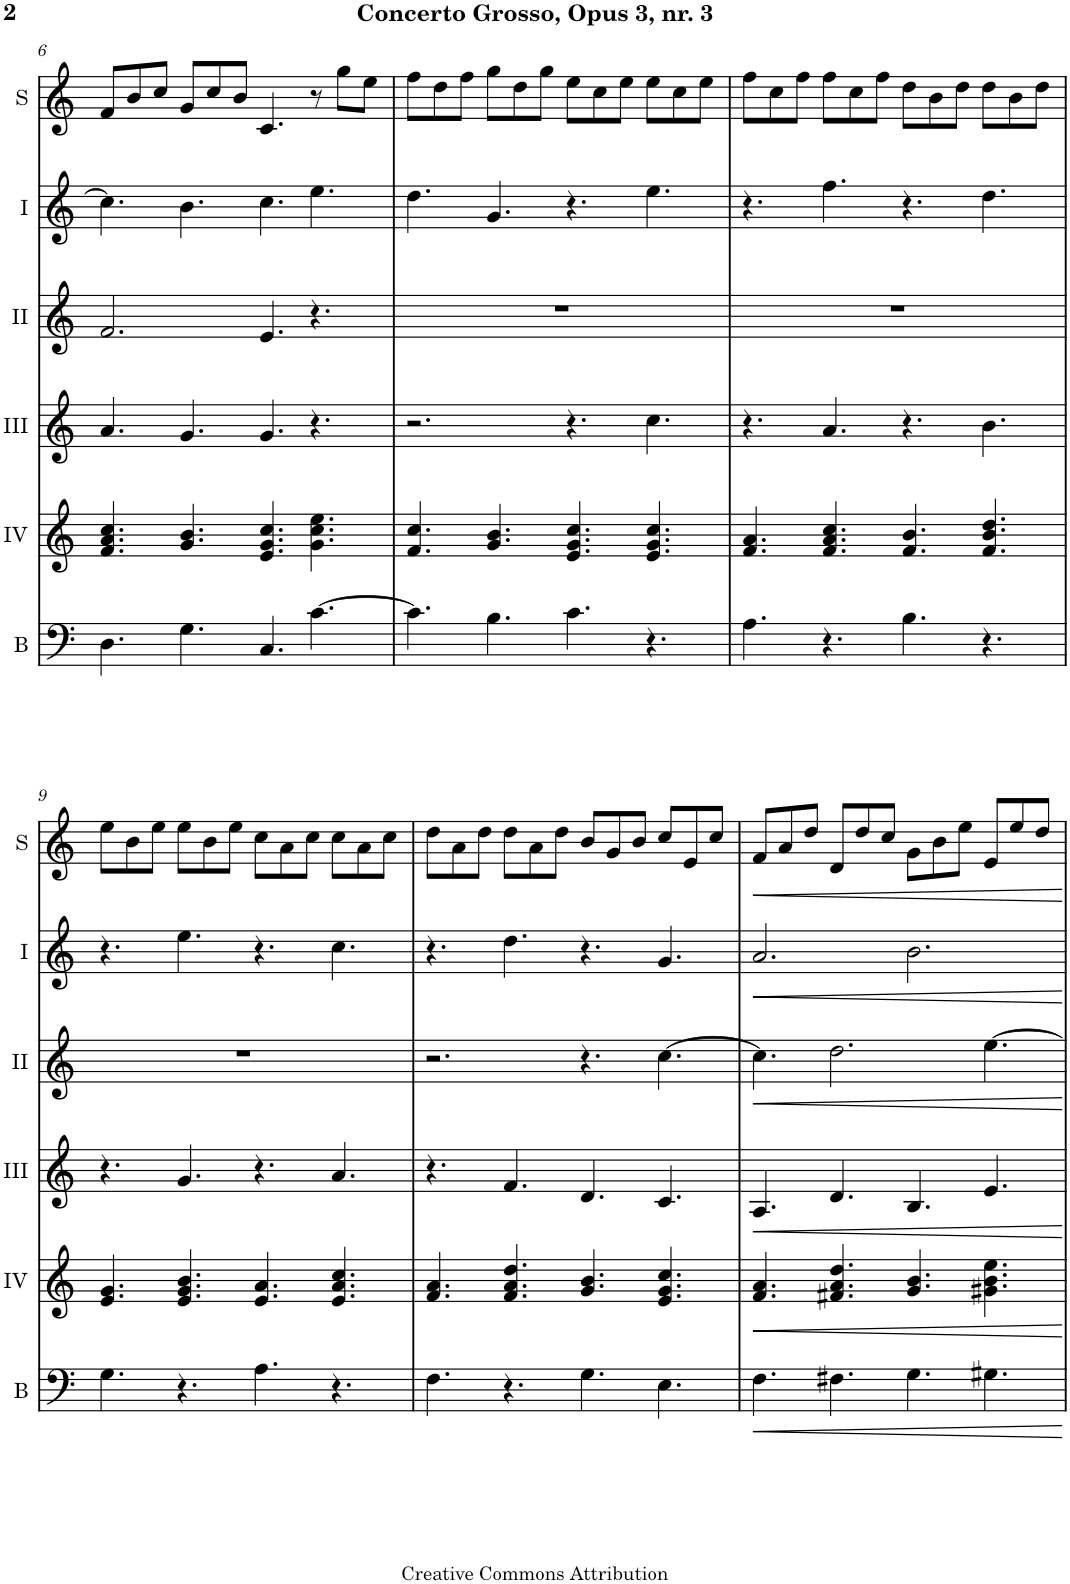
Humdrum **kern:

**kern	**kern	**kern	**kern	**kern	**kern
*part6	*part5	*part4	*part3	*part2	*part1
*staff6	*staff5	*staff4	*staff3	*staff2	*staff1
*I"Bass	*I"Acc. 4	*I"Acc. 3	*I"Acc. 2	*I"Acc. 1	*I"Solo
*I'B	*	*	*	*	*I'S
!!LO:PB:g=z
*clefF4	*clefG2	*clefG2	*clefG2	*clefG2	*clefG2
*Trd7c12	*	*	*	*	*
*k[]	*k[]	*k[]	*k[]	*k[]	*k[]
*M12/8	*M12/8	*M12/8	*M12/8	*M12/8	*M12/8
=6	=6	=6	=6	=6	=6
4.D\	4.f/ 4.a/ 4.cc/	4.a/	2.f/	4.cc\]	8f/L
.	.	.	.	.	8b/
.	.	.	.	.	8cc/J
4.G\	4.g/ 4.b/	4.g/	.	4.b\	8g/L
.	.	.	.	.	8cc/
.	.	.	.	.	8b/J
4.C/	4.e/ 4.g/ 4.cc/	4.g/	4.e/	4.cc\	4.c/
[4.c\	4.g\ 4.cc\ 4.ee\	4.r	4.r	4.ee\	8r
.	.	.	.	.	8gg\L
.	.	.	.	.	8ee\J
=7	=7	=7	=7	=7	=7
4.c\]	4.f/ 4.cc/	2.r	1.r	4.dd\	8ff\L
.	.	.	.	.	8dd\
.	.	.	.	.	8ff\J
4.B\	4.g/ 4.b/	.	.	4.g/	8gg\L
.	.	.	.	.	8dd\
.	.	.	.	.	8gg\J
4.c\	4.e/ 4.g/ 4.cc/	4.r	.	4.r	8ee\L
.	.	.	.	.	8cc\
.	.	.	.	.	8ee\J
4.r	4.e/ 4.g/ 4.cc/	4.cc\	.	4.ee\	8ee\L
.	.	.	.	.	8cc\
.	.	.	.	.	8ee\J
=8	=8	=8	=8	=8	=8
4.A\	4.f/ 4.a/	4.r	1.r	4.r	8ff\L
.	.	.	.	.	8cc\
.	.	.	.	.	8ff\J
4.r	4.f/ 4.a/ 4.cc/	4.a/	.	4.ff\	8ff\L
.	.	.	.	.	8cc\
.	.	.	.	.	8ff\J
4.B\	4.f/ 4.b/	4.r	.	4.r	8dd\L
.	.	.	.	.	8b\
.	.	.	.	.	8dd\J
4.r	4.f/ 4.b/ 4.dd/	4.b\	.	4.dd\	8dd\L
.	.	.	.	.	8b\
.	.	.	.	.	8dd\J
!!LO:LB:g=z
=9	=9	=9	=9	=9	=9
4.G\	4.e/ 4.g/	4.r	1.r	4.r	8ee\L
.	.	.	.	.	8b\
.	.	.	.	.	8ee\J
4.r	4.e/ 4.g/ 4.b/	4.g/	.	4.ee\	8ee\L
.	.	.	.	.	8b\
.	.	.	.	.	8ee\J
4.A\	4.e/ 4.a/	4.r	.	4.r	8cc\L
.	.	.	.	.	8a\
.	.	.	.	.	8cc\J
4.r	4.e/ 4.a/ 4.cc/	4.a/	.	4.cc\	8cc\L
.	.	.	.	.	8a\
.	.	.	.	.	8cc\J
=10	=10	=10	=10	=10	=10
4.F\	4.f/ 4.a/	4.r	2.r	4.r	8dd\L
.	.	.	.	.	8a\
.	.	.	.	.	8dd\J
4.r	4.f/ 4.a/ 4.dd/	4.f/	.	4.dd\	8dd\L
.	.	.	.	.	8a\
.	.	.	.	.	8dd\J
4.G\	4.g/ 4.b/	4.d/	4.r	4.r	8b/L
.	.	.	.	.	8g/
.	.	.	.	.	8b/J
4.E\	4.e/ 4.g/ 4.cc/	4.c/	[4.cc\	4.g/	8cc/L
.	.	.	.	.	8e/
.	.	.	.	.	8cc/J
=11	=11	=11	=11	=11	=11
4.F\	4.f/ 4.a/	4.A/	4.cc\]	2.a/	8f/L
.	.	.	.	.	8a/
.	.	.	.	.	8dd/J
4.F#X\	4.f#X/ 4.a/ 4.dd/	4.d/	2.dd\	.	8d/L
.	.	.	.	.	8dd/
.	.	.	.	.	8cc/J
4.G\	4.g/ 4.b/	4.B/	.	2.b\	8g\L
.	.	.	.	.	8b\
.	.	.	.	.	8ee\J
4.G#X\	4.g#X\ 4.b\ 4.ee\	4.e/	[4.ee\	.	8e/L
.	.	.	.	.	8ee/
.	.	.	.	.	8dd/J
=	=	=	=	=	=
*-	*-	*-	*-	*-	*-
